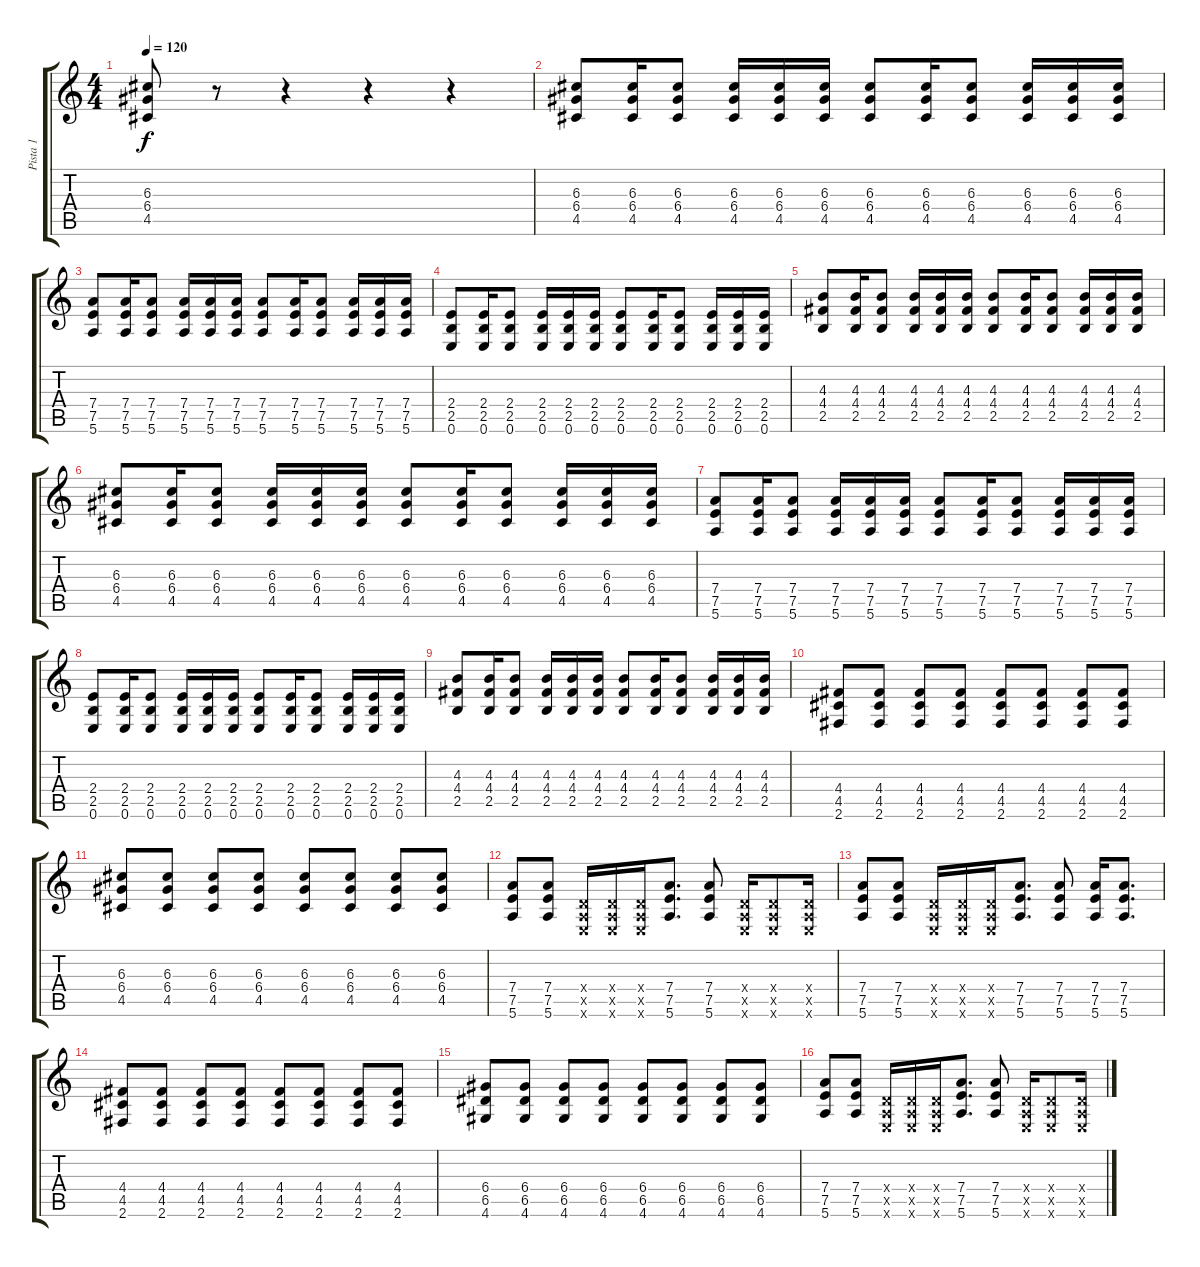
\track ("Pista 1" "Pista 1") {instrument distortionguitar}
\staff {score tabs}
\tuning (E4 B3 G3 D3 A2 E2) {hide}
\ts (4 4)
\tempo 120
\clef g2
\ks c
(6.3 6.4 4.5).8{dy f} r.8 r.4 r.4 r.4 |
(6.3 6.4 4.5).8 (6.3 6.4 4.5).16 (6.3 6.4 4.5).8 (6.3 6.4 4.5).16 (6.3 6.4 4.5).16 (6.3 6.4 4.5).16 (6.3 6.4 4.5).8 (6.3 6.4 4.5).16 (6.3 6.4 4.5).8 (6.3 6.4 4.5).16 (6.3 6.4 4.5).16 (6.3 6.4 4.5).16 |
(7.4 7.5 5.6).8 (7.4 7.5 5.6).16 (7.4 7.5 5.6).8 (7.4 7.5 5.6).16 (7.4 7.5 5.6).16 (7.4 7.5 5.6).16 (7.4 7.5 5.6).8 (7.4 7.5 5.6).16 (7.4 7.5 5.6).8 (7.4 7.5 5.6).16 (7.4 7.5 5.6).16 (7.4 7.5 5.6).16 |
(2.4 2.5 0.6).8 (2.4 2.5 0.6).16 (2.4 2.5 0.6).8 (2.4 2.5 0.6).16 (2.4 2.5 0.6).16 (2.4 2.5 0.6).16 (2.4 2.5 0.6).8 (2.4 2.5 0.6).16 (2.4 2.5 0.6).8 (2.4 2.5 0.6).16 (2.4 2.5 0.6).16 (2.4 2.5 0.6).16 |
(4.3 4.4 2.5).8 (4.3 4.4 2.5).16 (4.3 4.4 2.5).8 (4.3 4.4 2.5).16 (4.3 4.4 2.5).16 (4.3 4.4 2.5).16 (4.3 4.4 2.5).8 (4.3 4.4 2.5).16 (4.3 4.4 2.5).8 (4.3 4.4 2.5).16 (4.3 4.4 2.5).16 (4.3 4.4 2.5).16 |
(6.3 6.4 4.5).8 (6.3 6.4 4.5).16 (6.3 6.4 4.5).8 (6.3 6.4 4.5).16 (6.3 6.4 4.5).16 (6.3 6.4 4.5).16 (6.3 6.4 4.5).8 (6.3 6.4 4.5).16 (6.3 6.4 4.5).8 (6.3 6.4 4.5).16 (6.3 6.4 4.5).16 (6.3 6.4 4.5).16 |
(7.4 7.5 5.6).8 (7.4 7.5 5.6).16 (7.4 7.5 5.6).8 (7.4 7.5 5.6).16 (7.4 7.5 5.6).16 (7.4 7.5 5.6).16 (7.4 7.5 5.6).8 (7.4 7.5 5.6).16 (7.4 7.5 5.6).8 (7.4 7.5 5.6).16 (7.4 7.5 5.6).16 (7.4 7.5 5.6).16 |
(2.4 2.5 0.6).8 (2.4 2.5 0.6).16 (2.4 2.5 0.6).8 (2.4 2.5 0.6).16 (2.4 2.5 0.6).16 (2.4 2.5 0.6).16 (2.4 2.5 0.6).8 (2.4 2.5 0.6).16 (2.4 2.5 0.6).8 (2.4 2.5 0.6).16 (2.4 2.5 0.6).16 (2.4 2.5 0.6).16 |
(4.3 4.4 2.5).8 (4.3 4.4 2.5).16 (4.3 4.4 2.5).8 (4.3 4.4 2.5).16 (4.3 4.4 2.5).16 (4.3 4.4 2.5).16 (4.3 4.4 2.5).8 (4.3 4.4 2.5).16 (4.3 4.4 2.5).8 (4.3 4.4 2.5).16 (4.3 4.4 2.5).16 (4.3 4.4 2.5).16 |
(4.4 4.5 2.6).8 (4.4 4.5 2.6).8 (4.4 4.5 2.6).8 (4.4 4.5 2.6).8 (4.4 4.5 2.6).8 (4.4 4.5 2.6).8 (4.4 4.5 2.6).8 (4.4 4.5 2.6).8 |
(6.3 6.4 4.5).8 (6.3 6.4 4.5).8 (6.3 6.4 4.5).8 (6.3 6.4 4.5).8 (6.3 6.4 4.5).8 (6.3 6.4 4.5).8 (6.3 6.4 4.5).8 (6.3 6.4 4.5).8 |
(7.4 7.5 5.6).8 (7.4 7.5 5.6).8 (0.4{x} 0.5{x} 0.6{x}).16 (0.4{x} 0.5{x} 0.6{x}).16 (0.4{x} 0.5{x} 0.6{x}).16 (7.4 7.5 5.6).8{d} (7.4 7.5 5.6).8 (0.4{x} 0.5{x} 0.6{x}).16 (0.4{x} 0.5{x} 0.6{x}).8 (0.4{x} 0.5{x} 0.6{x}).16 |
(7.4 7.5 5.6).8 (7.4 7.5 5.6).8 (0.4{x} 0.5{x} 0.6{x}).16 (0.4{x} 0.5{x} 0.6{x}).16 (0.4{x} 0.5{x} 0.6{x}).16 (7.4 7.5 5.6).8{d} (7.4 7.5 5.6).8 (7.4 7.5 5.6).16 (7.4 7.5 5.6).8{d} |
(4.4 4.5 2.6).8 (4.4 4.5 2.6).8 (4.4 4.5 2.6).8 (4.4 4.5 2.6).8 (4.4 4.5 2.6).8 (4.4 4.5 2.6).8 (4.4 4.5 2.6).8 (4.4 4.5 2.6).8 |
(6.4 6.5 4.6).8 (6.4 6.5 4.6).8 (6.4 6.5 4.6).8 (6.4 6.5 4.6).8 (6.4 6.5 4.6).8 (6.4 6.5 4.6).8 (6.4 6.5 4.6).8 (6.4 6.5 4.6).8 |
(7.4 7.5 5.6).8 (7.4 7.5 5.6).8 (0.4{x} 0.5{x} 0.6{x}).16 (0.4{x} 0.5{x} 0.6{x}).16 (0.4{x} 0.5{x} 0.6{x}).16 (7.4 7.5 5.6).8{d} (7.4 7.5 5.6).8 (0.4{x} 0.5{x} 0.6{x}).16 (0.4{x} 0.5{x} 0.6{x}).8 (0.4{x} 0.5{x} 0.6{x}).16
